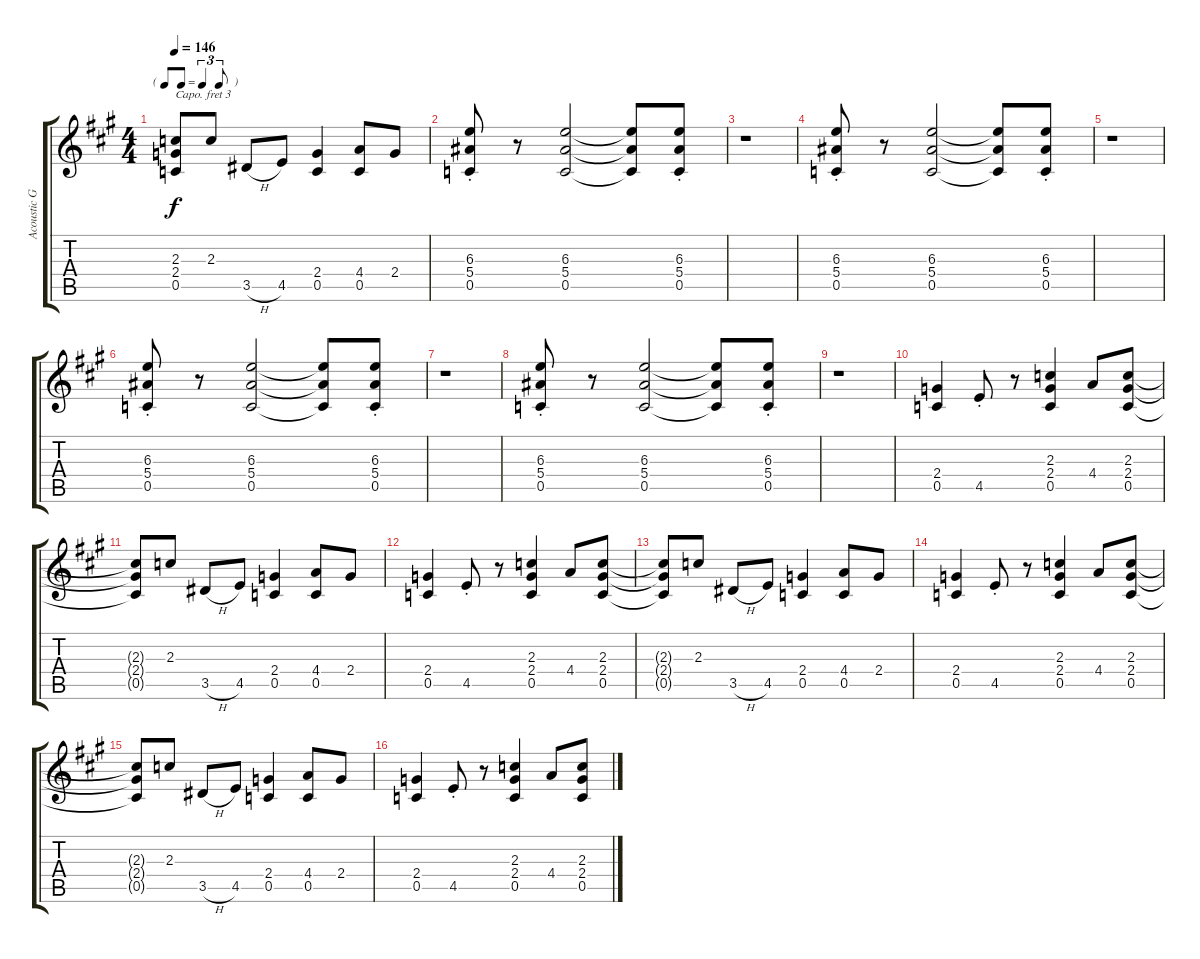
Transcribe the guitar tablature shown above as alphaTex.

\track ("Acoustic Guitar" "Acoustic G") {instrument acousticguitarsteel}
\staff {score tabs}
\capo 3
\tuning (E4 B3 G3 D3 A2 E2) {hide}
\ts (4 4)
\tf triplet8th
\tempo 146
\clef g2
\ks a
(2.3{t} 2.4{t} 0.5{t}).8{dy f} 2.3.8 3.5{h}.8 4.5.8 (2.4 0.5).4 (4.4 0.5).8 2.4.8 |
(6.3{st} 5.4{st} 0.5{st}).8 r.8 (6.3 5.4 0.5).2 (6.3{t} 5.4{t} 0.5{t}).8 (6.3{st} 5.4{st} 0.5{st}).8 |
r.1 |
(6.3{st} 5.4{st} 0.5{st}).8 r.8 (6.3 5.4 0.5).2 (6.3{t} 5.4{t} 0.5{t}).8 (6.3{st} 5.4{st} 0.5{st}).8 |
r.1 |
(6.3{st} 5.4{st} 0.5{st}).8 r.8 (6.3 5.4 0.5).2 (6.3{t} 5.4{t} 0.5{t}).8 (6.3{st} 5.4{st} 0.5{st}).8 |
r.1 |
(6.3{st} 5.4{st} 0.5{st}).8 r.8 (6.3 5.4 0.5).2 (6.3{t} 5.4{t} 0.5{t}).8 (6.3{st} 5.4{st} 0.5{st}).8 |
r.1 |
(2.4 0.5).4 4.5{st}.8 r.8 (2.3 2.4 0.5).4 4.4.8 (2.3 2.4 0.5).8 |
(2.3{t} 2.4{t} 0.5{t}).8 2.3.8 3.5{h}.8 4.5.8 (2.4 0.5).4 (4.4 0.5).8 2.4.8 |
(2.4 0.5).4 4.5{st}.8 r.8 (2.3 2.4 0.5).4 4.4.8 (2.3 2.4 0.5).8 |
(2.3{t} 2.4{t} 0.5{t}).8 2.3.8 3.5{h}.8 4.5.8 (2.4 0.5).4 (4.4 0.5).8 2.4.8 |
(2.4 0.5).4 4.5{st}.8 r.8 (2.3 2.4 0.5).4 4.4.8 (2.3 2.4 0.5).8 |
(2.3{t} 2.4{t} 0.5{t}).8 2.3.8 3.5{h}.8 4.5.8 (2.4 0.5).4 (4.4 0.5).8 2.4.8 |
(2.4 0.5).4 4.5{st}.8 r.8 (2.3 2.4 0.5).4 4.4.8 (2.3 2.4 0.5).8
